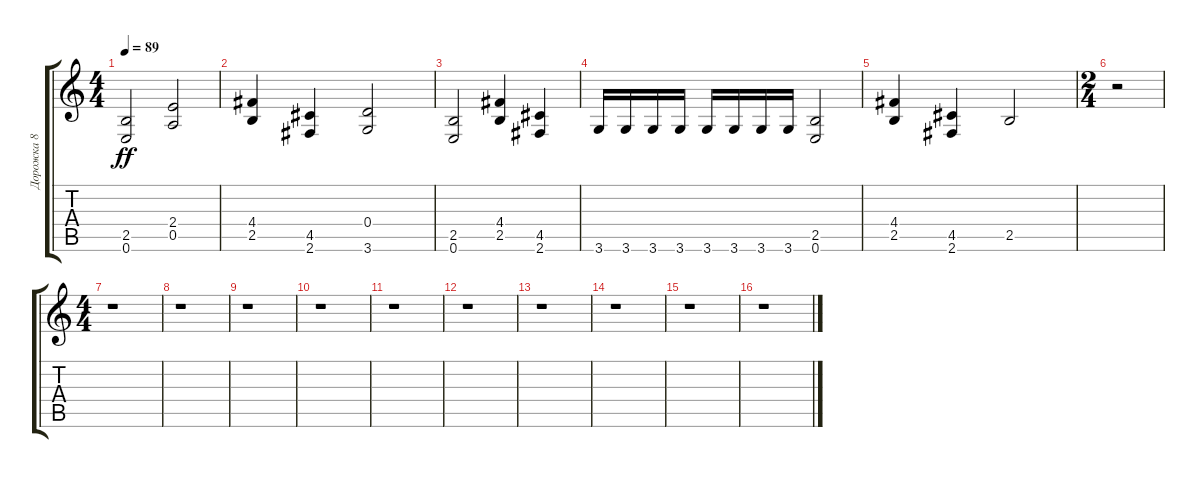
\track ("Дорожка 8" "Дорожка 8") {instrument distortionguitar}
\staff {score tabs}
\tuning (E4 B3 G3 D3 A2 E2) {hide}
\ts (4 4)
\tempo 89
\clef g2
\ks c
(2.5 0.6).2{dy ff} (2.4 0.5).2 |
(4.4 2.5).4 (4.5 2.6).4 (0.4 3.6).2 |
(2.5 0.6).2 (4.4 2.5).4 (4.5 2.6).4 |
3.6.16 3.6.16 3.6.16 3.6.16 3.6.16 3.6.16 3.6.16 3.6.16 (2.5 0.6).2 |
(4.4 2.5).4 (4.5 2.6).4 2.5.2 |
\ts (2 4)
r.2 |
\ts (4 4)
r.1 |
r.1 |
r.1 |
r.1 |
r.1 |
r.1 |
r.1 |
r.1 |
r.1 |
r.1
